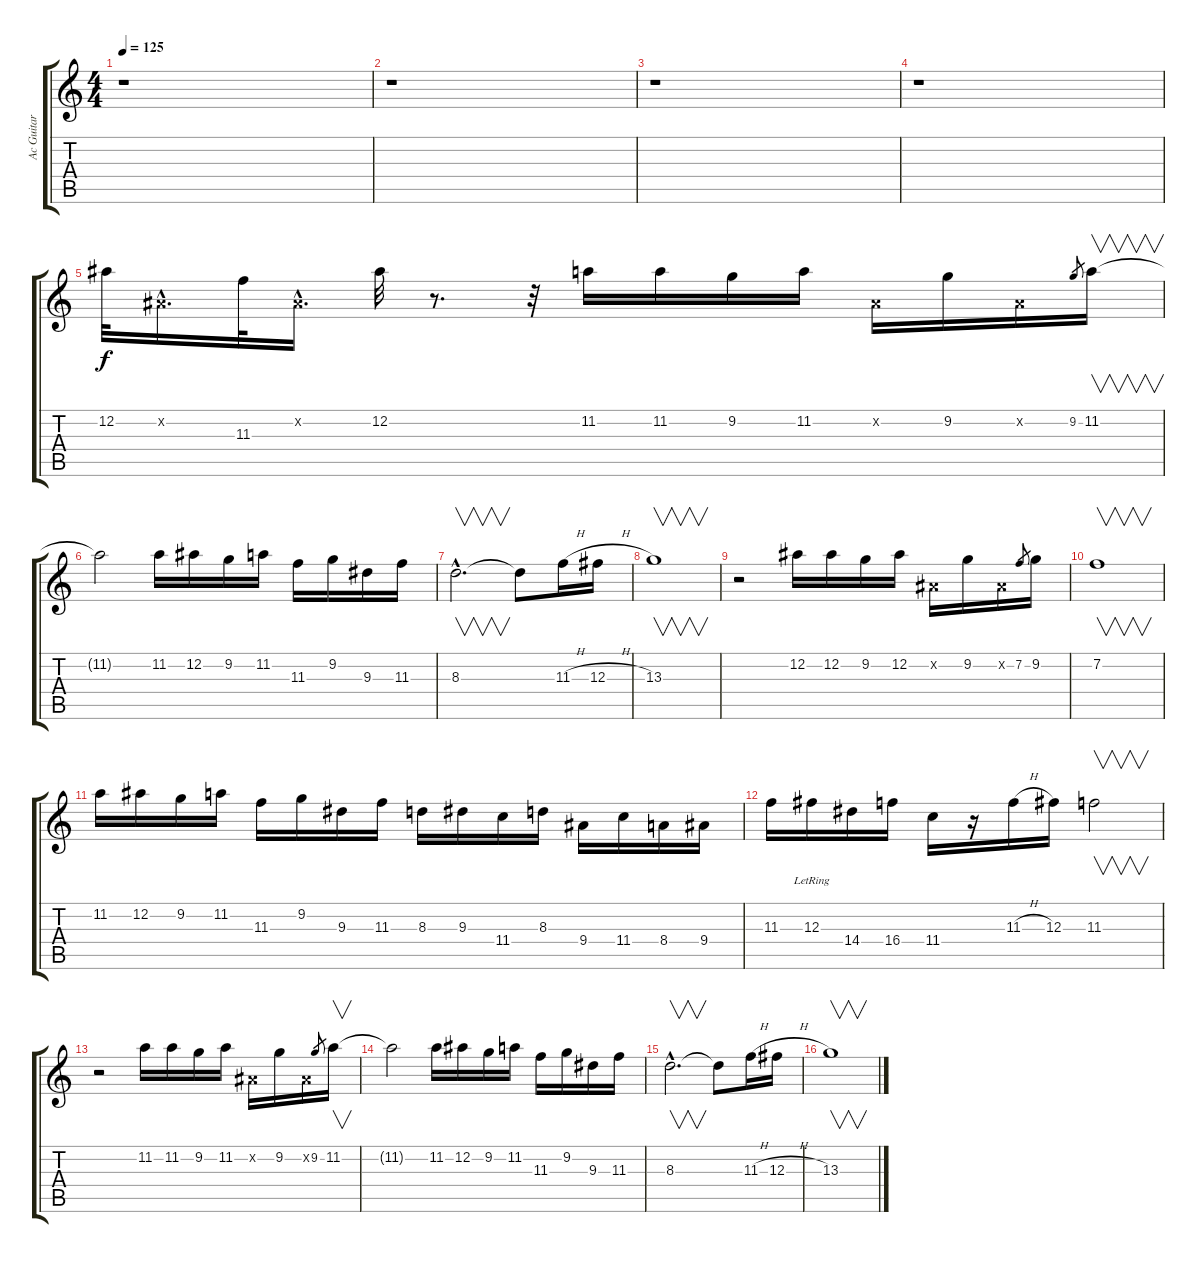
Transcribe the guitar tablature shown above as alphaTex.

\track ("Ac Guitar 1" "Ac Guitar ") {instrument electricguitarjazz}
\staff {score tabs}
\tuning (Eb4 Bb3 Gb3 Db3 Ab2 Eb2) {hide}
\ts (4 4)
\tempo 125
\clef g2
\ks c
r.1{dy f instrument electricguitarjazz} |
r.1 |
r.1 |
r.1 |
12.2.32 0.2{hac x}.16{d} 11.3.32 0.2{hac x}.16{d} 12.2.32 r.8{d} r.32 11.2.16 11.2.16 9.2.16 11.2.16 0.2{x}.16 9.2.16 0.2{x}.16 9.2.8{gr} 11.2.16{v} |
11.2{t}.2 11.2.16 12.2.16 9.2.16 11.2.16 11.3.16 9.2.16 9.3.16 11.3.16 |
8.3{hac}.2{v d} 8.3{t}.8 11.3{h}.16 12.3{h}.16 |
13.3.1{v} |
r.2 12.2.16 12.2.16 9.2.16 12.2.16 0.2{x}.16 9.2.16 0.2{x}.16 7.2.8{gr} 9.2.16 |
7.2.1{v} |
11.2.16 12.2.16 9.2.16 11.2.16 11.3.16 9.2.16 9.3.16 11.3.16 8.3.16 9.3.16 11.4.16 8.3.16 9.4.16 11.4.16 8.4.16 9.4.16 |
11.3.16 12.3{lr}.16 14.4.16 16.4.16 11.4.16 r.16 11.3{h}.16 12.3.16 11.3.2{v} |
r.2 11.2.16 11.2.16 9.2.16 11.2.16 0.2{x}.16 9.2.16 0.2{x}.16 9.2.8{gr} 11.2.16{v} |
11.2{t}.2 11.2.16 12.2.16 9.2.16 11.2.16 11.3.16 9.2.16 9.3.16 11.3.16 |
8.3{hac}.2{v d} 8.3{t}.8 11.3{h}.16 12.3{h}.16 |
13.3.1{v}
